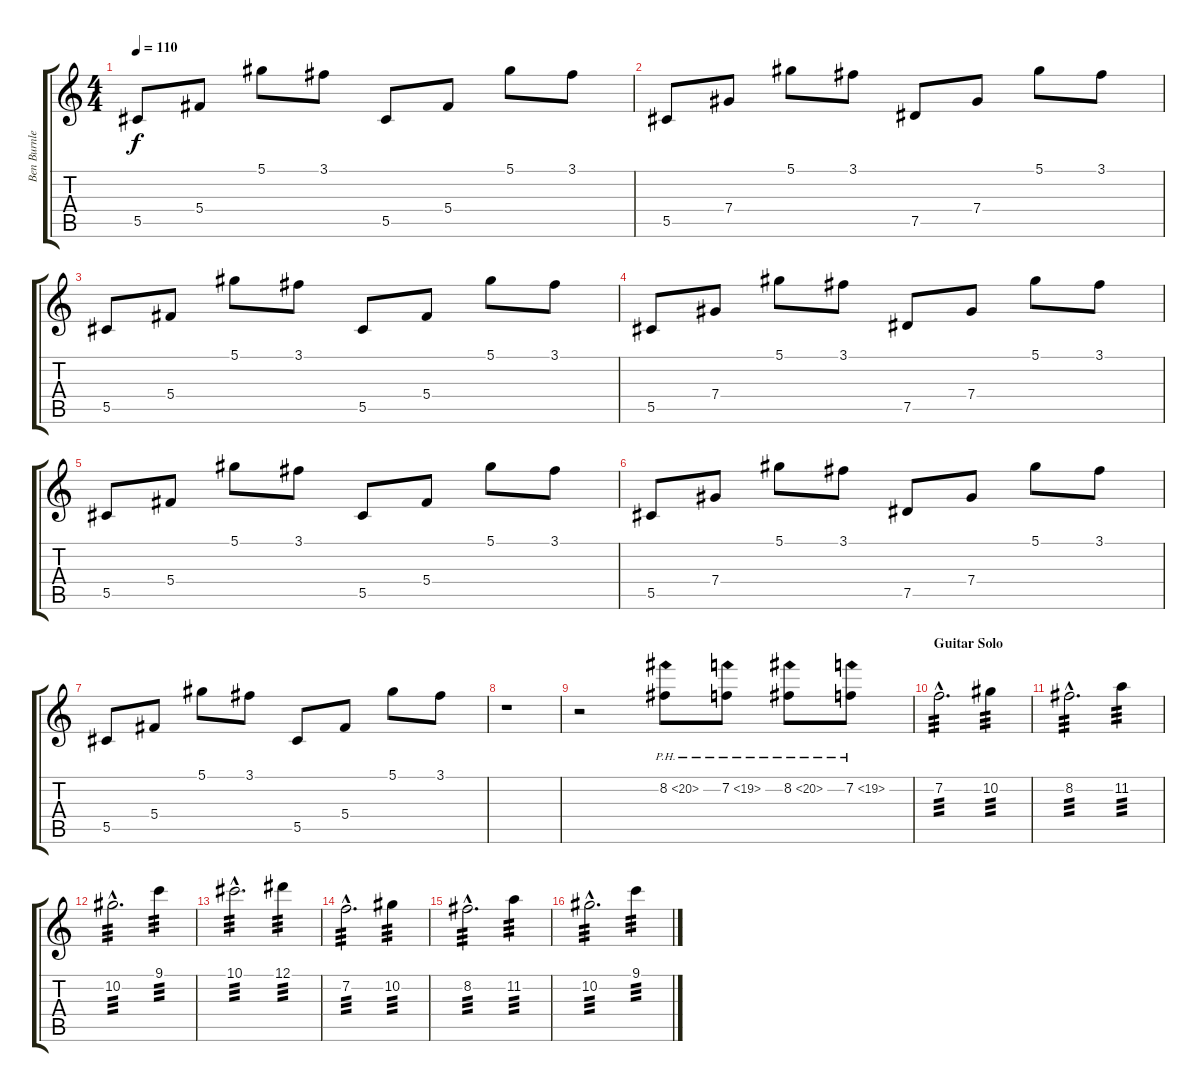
\track ("Ben Burnley/Fink 2" "Ben Burnle") {instrument distortionguitar}
\staff {score tabs}
\tuning (Eb4 Bb3 Gb3 Db3 Ab2 Db2) {hide}
\ts (4 4)
\tempo 110
\clef g2
\ks c
5.5.8{dy f} 5.4.8 5.1.8 3.1.8 5.5.8 5.4.8 5.1.8 3.1.8 |
5.5.8{volume 10} 7.4.8 5.1.8 3.1.8 7.5.8 7.4.8 5.1.8 3.1.8 |
5.5.8 5.4.8 5.1.8 3.1.8 5.5.8 5.4.8 5.1.8 3.1.8 |
5.5.8{volume 10} 7.4.8 5.1.8 3.1.8 7.5.8 7.4.8 5.1.8 3.1.8 |
5.5.8 5.4.8 5.1.8 3.1.8 5.5.8 5.4.8 5.1.8 3.1.8 |
5.5.8{volume 10} 7.4.8 5.1.8 3.1.8 7.5.8 7.4.8 5.1.8 3.1.8 |
5.5.8 5.4.8 5.1.8 3.1.8 5.5.8 5.4.8 5.1.8 3.1.8 |
r.1 |
r.2{volume 13} 8.2{ph 12}.8 7.2{ph 12}.8 8.2{ph 12}.8 7.2{ph 12}.8 |
\section ("" "Guitar Solo")
7.2{hac}.2{d tp 3 volume 15} 10.2.4{tp 3} |
8.2{hac}.2{d tp 3} 11.2.4{tp 3} |
10.2{hac}.2{d tp 3} 9.1.4{tp 3} |
10.1{hac}.2{d tp 3} 12.1.4{tp 3} |
7.2{hac}.2{d tp 3 volume 15} 10.2.4{tp 3} |
8.2{hac}.2{d tp 3} 11.2.4{tp 3} |
10.2{hac}.2{d tp 3} 9.1.4{tp 3}
